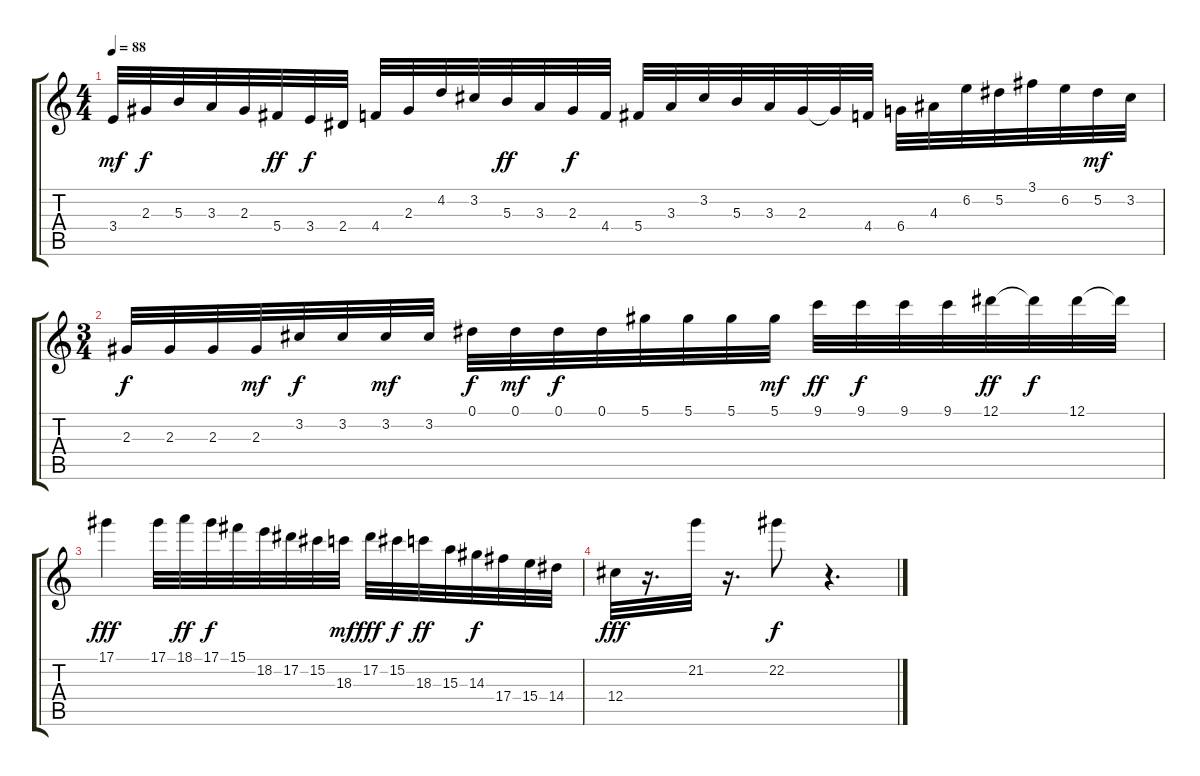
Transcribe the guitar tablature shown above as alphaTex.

\track "" {instrument acousticguitarsteel}
\staff {score tabs}
\tuning (Eb4 Bb3 Gb3 Db3 Ab2 Eb2) {hide}
\ts (4 4)
\tempo 88
\clef g2
\ks c
3.4.32{dy mf} 2.3.32{dy f} 5.3.32 3.3.32 2.3.32 5.4.32{dy ff} 3.4.32{dy f} 2.4.32 4.4.32 2.3.32 4.2.32 3.2.32 5.3.32{dy ff} 3.3.32 2.3.32{dy f} 4.4.32 5.4.32 3.3.32 3.2.32 5.3.32 3.3.32 2.3.32 2.3{t}.32 4.4.32 6.4.32 4.3.32 6.2.32 5.2.32 3.1.32 6.2.32 5.2.32{dy mf} 3.2.32 |
\ts (3 4)
2.3.32{dy f} 2.3.32 2.3.32 2.3.32{dy mf} 3.2.32{dy f} 3.2.32 3.2.32{dy mf} 3.2.32 0.1.32{dy f} 0.1.32{dy mf} 0.1.32{dy f} 0.1.32 5.1.32 5.1.32 5.1.32 5.1.32{dy mf} 9.1.32{dy ff} 9.1.32{dy f} 9.1.32 9.1.32 12.1.32{dy ff} 12.1{t}.32{dy f} 12.1.32 12.1{t}.32 |
17.1.4{dy fff} 17.1.32 18.1.32{dy ff} 17.1.32{dy f} 15.1.32 18.2.32 17.2.32 15.2.32 18.3.32{dy mf} 17.2.32{dy fff} 15.2.32{dy f} 18.3.32{dy ff} 15.3.32 14.3.32{dy f} 17.4.32 15.4.32 14.4.32 |
12.4.32{dy fff} r.16{d} 21.2.32 r.16{d} 22.2.8{dy f} r.4{d}
